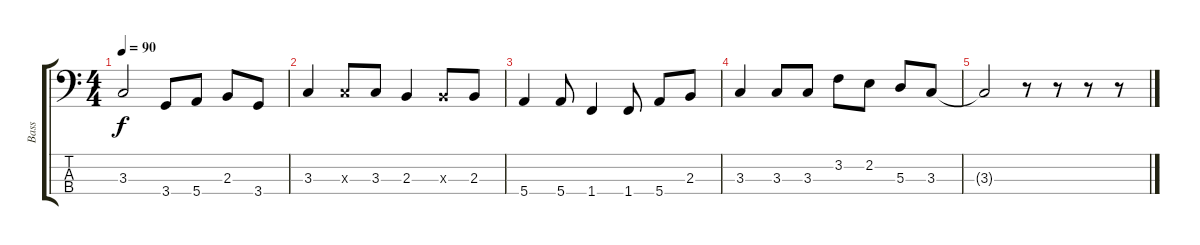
\track ("Bass" "Bass") {instrument electricbassfinger}
\staff {score tabs}
\tuning (G2 D2 A1 E1) {hide}
\ts (4 4)
\tempo 90
\clef f4
\ks c
3.3{t}.2{dy f} 3.4.8 5.4.8 2.3.8 3.4.8 |
3.3.4 3.3{x}.8 3.3.8 2.3.4 2.3{x}.8 2.3.8 |
5.4.4 5.4.8 1.4.4 1.4.8 5.4.8 2.3.8 |
3.3.4 3.3.8 3.3.8 3.2.8 2.2.8 5.3.8 3.3.8 |
3.3{t}.2 r.8 r.8 r.8 r.8
